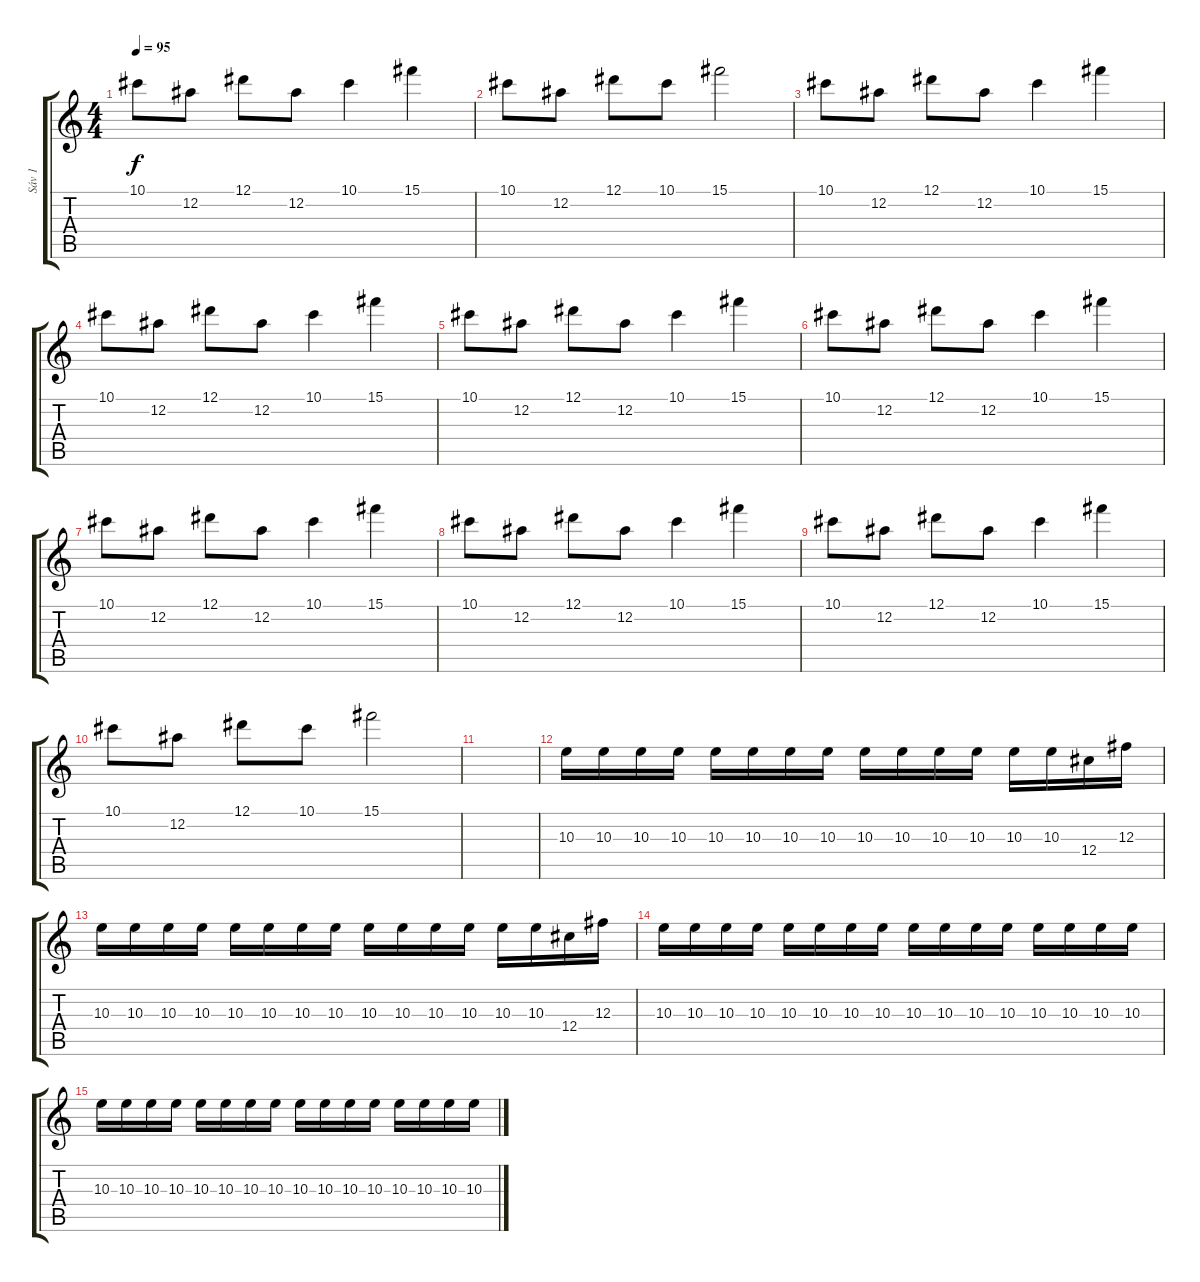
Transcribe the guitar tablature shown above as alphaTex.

\track ("Sáv 1" "Sáv 1") {instrument distortionguitar}
\staff {score tabs}
\tuning (Eb4 Bb3 Gb3 Db3 Ab2 Db2) {hide}
\ts (4 4)
\tempo 95
\clef g2
\ks c
10.1.8{dy f} 12.2.8 12.1.8 12.2.8 10.1.4 15.1.4 |
10.1.8 12.2.8 12.1.8 10.1.8 15.1.2 |
10.1.8{instrument electricguitarclean} 12.2.8 12.1.8 12.2.8 10.1.4 15.1.4 |
10.1.8 12.2.8 12.1.8 12.2.8 10.1.4 15.1.4 |
10.1.8 12.2.8 12.1.8 12.2.8 10.1.4 15.1.4 |
10.1.8 12.2.8 12.1.8 12.2.8 10.1.4 15.1.4 |
10.1.8 12.2.8 12.1.8 12.2.8 10.1.4 15.1.4 |
10.1.8 12.2.8 12.1.8 12.2.8 10.1.4 15.1.4 |
10.1.8 12.2.8 12.1.8 12.2.8 10.1.4 15.1.4 |
10.1.8 12.2.8 12.1.8 10.1.8 15.1.2 |
|
10.3.16{instrument distortionguitar} 10.3.16 10.3.16 10.3.16 10.3.16 10.3.16 10.3.16 10.3.16 10.3.16 10.3.16 10.3.16 10.3.16 10.3.16 10.3.16 12.4.16 12.3.16 |
10.3.16 10.3.16 10.3.16 10.3.16 10.3.16 10.3.16 10.3.16 10.3.16 10.3.16 10.3.16 10.3.16 10.3.16 10.3.16 10.3.16 12.4.16 12.3.16 |
10.3.16 10.3.16 10.3.16 10.3.16 10.3.16 10.3.16 10.3.16 10.3.16 10.3.16 10.3.16 10.3.16 10.3.16 10.3.16 10.3.16 10.3.16 10.3.16 |
10.3.16 10.3.16 10.3.16 10.3.16 10.3.16 10.3.16 10.3.16 10.3.16 10.3.16 10.3.16 10.3.16 10.3.16 10.3.16 10.3.16 10.3.16 10.3.16
